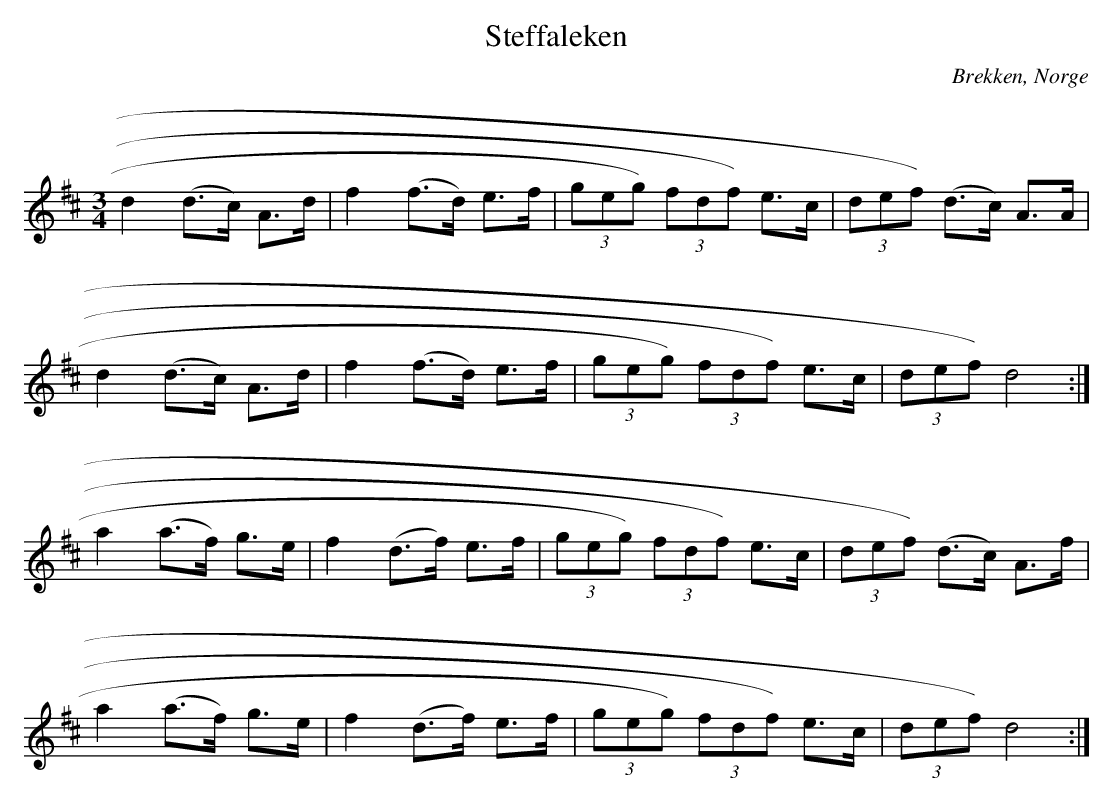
X:1
T:Steffaleken
O:Brekken, Norge
M:3/4
L:1/8
K:D
d2 (d>c) A>d|f2 (f>d) e>f|(3geg) (3fdf) e>c|(3def) (d>c) A>A|
d2 (d>c) A>d|f2 (f>d) e>f|(3geg) (3fdf) e>c|(3def) d4:|
a2 (a>f) g>e|f2 (d>f) e>f|(3geg) (3fdf) e>c|(3def) (d>c) A>f|
a2 (a>f) g>e|f2 (d>f) e>f|(3geg) (3fdf) e>c|(3def) d4:|
